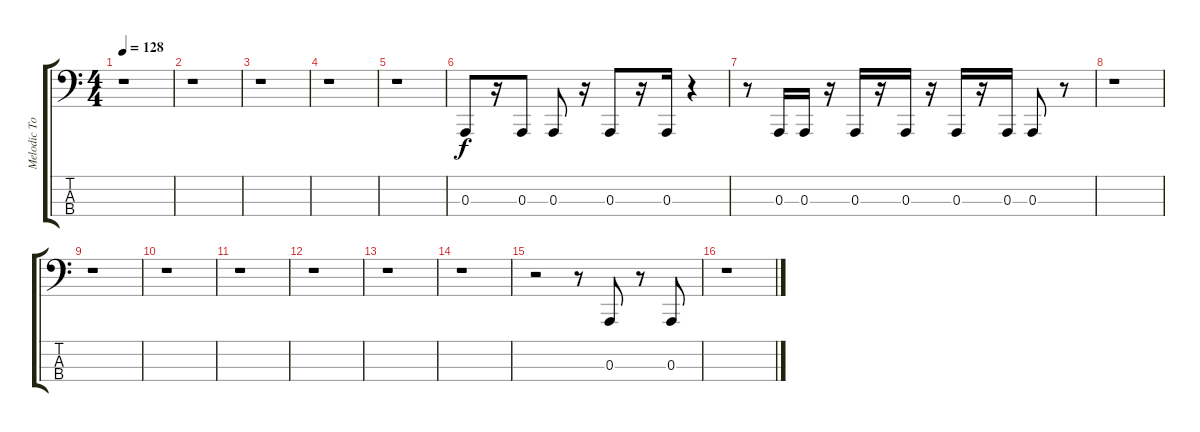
\track ("Melodic Tom" "Melodic To") {instrument melodictom}
\staff {score tabs}
\tuning (G2 D2 A1 E1) {hide}
\ts (4 4)
\tempo 128
\clef f4
\ks c
r.1{dy f} |
r.1 |
r.1 |
r.1 |
r.1 |
0.3.8 r.16 0.3.8 0.3.8 r.16 0.3.8 r.16 0.3.16 r.4 |
r.8 0.3.16 0.3.16 r.16 0.3.16 r.16 0.3.16 r.16 0.3.16 r.16 0.3.16 0.3.8 r.8 |
r.1 |
r.1 |
r.1 |
r.1 |
r.1 |
r.1 |
r.1 |
r.2 r.8 0.3.8 r.8 0.3.8 |
r.1
